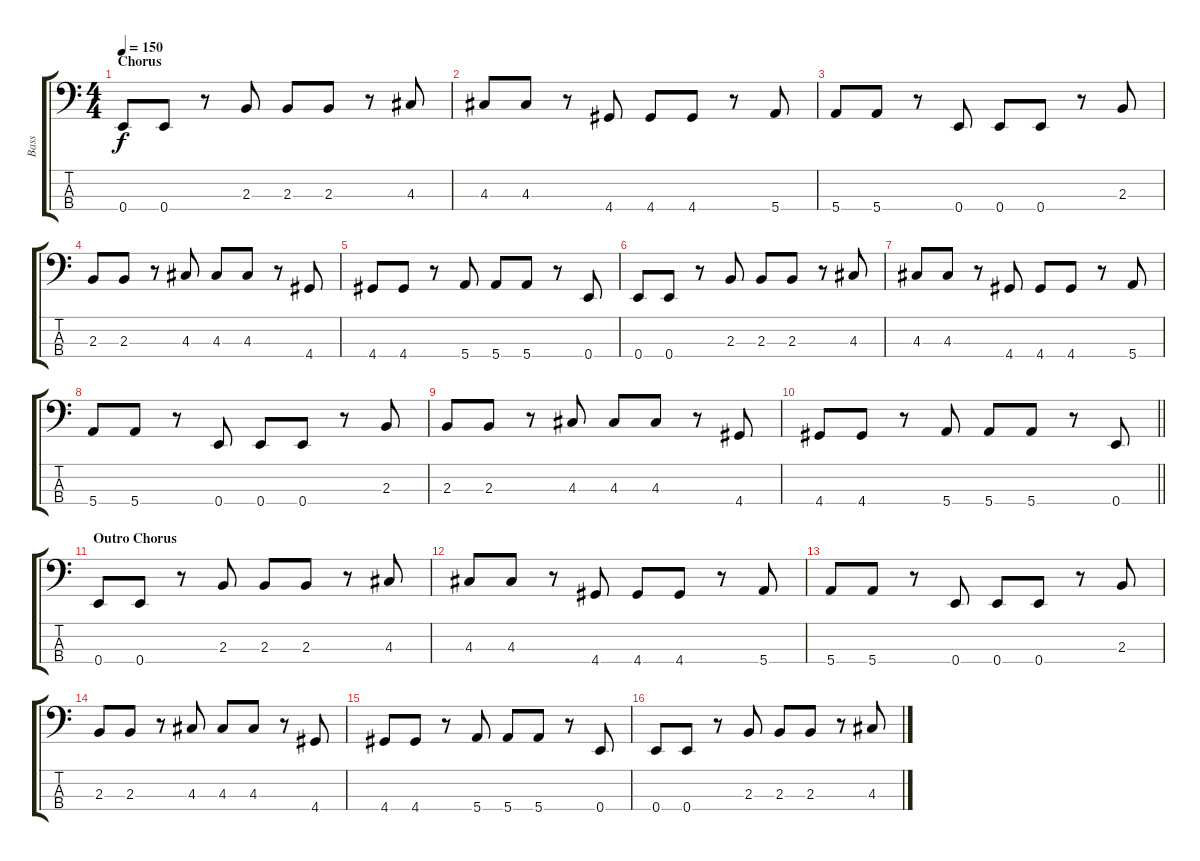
\track ("Bass" "Bass") {instrument electricbassfinger}
\staff {score tabs}
\tuning (G2 D2 A1 E1) {hide}
\ts (4 4)
\section ("" "Chorus")
\tempo 150
\clef f4
\ks c
0.4.8{dy f} 0.4.8 r.8 2.3.8 2.3.8 2.3.8 r.8 4.3.8 |
4.3.8 4.3.8 r.8 4.4.8 4.4.8 4.4.8 r.8 5.4.8 |
5.4.8 5.4.8 r.8 0.4.8 0.4.8 0.4.8 r.8 2.3.8 |
2.3.8 2.3.8 r.8 4.3.8 4.3.8 4.3.8 r.8 4.4.8 |
4.4.8 4.4.8 r.8 5.4.8 5.4.8 5.4.8 r.8 0.4.8 |
0.4.8 0.4.8 r.8 2.3.8 2.3.8 2.3.8 r.8 4.3.8 |
4.3.8 4.3.8 r.8 4.4.8 4.4.8 4.4.8 r.8 5.4.8 |
5.4.8 5.4.8 r.8 0.4.8 0.4.8 0.4.8 r.8 2.3.8 |
2.3.8 2.3.8 r.8 4.3.8 4.3.8 4.3.8 r.8 4.4.8 |
\barLineRight lightlight
4.4.8 4.4.8 r.8 5.4.8 5.4.8 5.4.8 r.8 0.4.8 |
\section ("" "Outro Chorus")
0.4.8 0.4.8 r.8 2.3.8 2.3.8 2.3.8 r.8 4.3.8 |
4.3.8 4.3.8 r.8 4.4.8 4.4.8 4.4.8 r.8 5.4.8 |
5.4.8 5.4.8 r.8 0.4.8 0.4.8 0.4.8 r.8 2.3.8 |
2.3.8 2.3.8 r.8 4.3.8 4.3.8 4.3.8 r.8 4.4.8 |
4.4.8 4.4.8 r.8 5.4.8 5.4.8 5.4.8 r.8 0.4.8 |
0.4.8 0.4.8 r.8 2.3.8 2.3.8 2.3.8 r.8 4.3.8
